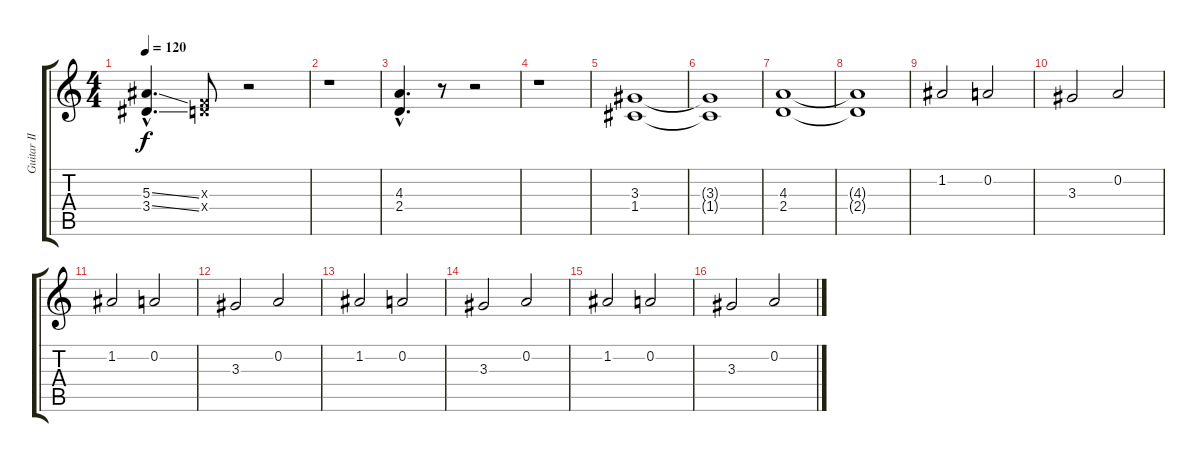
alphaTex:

\track ("Guitar II" "Guitar II") {instrument distortionguitar}
\staff {score tabs}
\tuning (D4 A3 F3 C3 G2 D2) {hide}
\ts (4 4)
\tempo 120
\clef g2
\ks c
(5.3{ss hac} 3.4{ss hac}).4{d dy f} (0.3{x} 2.4{x}).8 r.2 |
r.1 |
(4.3{hac} 2.4{hac}).4{d} r.8 r.2 |
r.1 |
(3.3 1.4).1 |
(3.3{t} 1.4{t}).1 |
(4.3 2.4).1 |
(4.3{t} 2.4{t}).1 |
1.2.2 0.2.2 |
3.3.2 0.2.2 |
1.2.2 0.2.2 |
3.3.2 0.2.2 |
1.2.2 0.2.2 |
3.3.2 0.2.2 |
1.2.2 0.2.2 |
3.3.2 0.2.2
